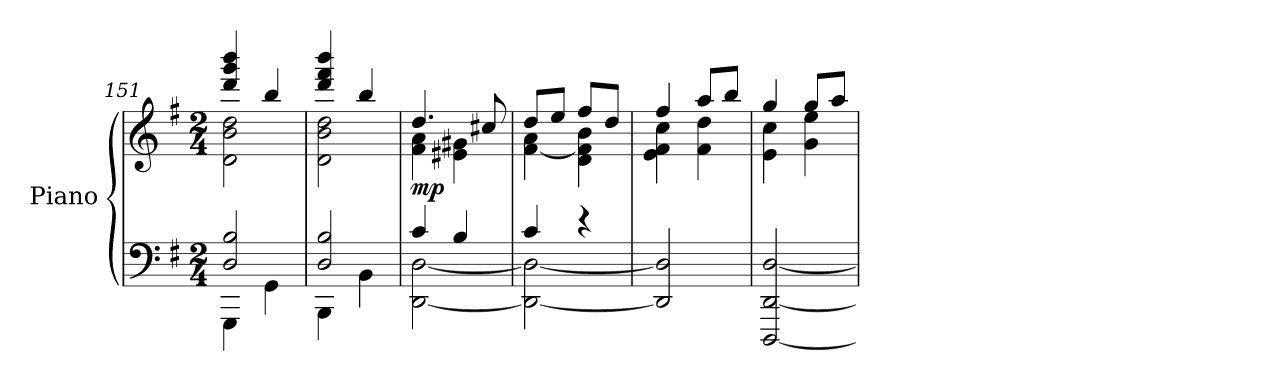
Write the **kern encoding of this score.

**kern	**kern	**dynam
*part1	*part1	*part1
*staff2	*staff1	*staff1/2
*I"Piano	*	*
*I'Pno.	*	*
*clefF4	*clefG2	*
*k[f#]	*k[f#]	*
*M2/4	*M2/4	*
=151	=151	=151
*^	*^	*
2D/ 2B/	4GGG\	4ddd/ 4ggg/ 4bbb/	2d\ 2b\ 2dd\	.
.	4GG\	4bb/	.	.
=152	=152	=152	=152	=152
2D/ 2B/	4BBB\	4ddd/ 4fff#/ 4bbb/	2d\ 2b\ 2dd\	.
.	4BB\	4bb/	.	.
!!LO:LB:g=z	!!
=153	=153	=153	=153	=153
!	!	!	!	!LO:DY:b
4c/	[2DD\ [2D\	4.dd/	4f#\ 4a\	mp
4B/	.	.	4e#X\ 4g#X\	.
.	.	8cc#X/	.	.
=154	=154	=154	=154	=154
4c/	2DD\_ 2D\_	8dd/L	[4f#\ 4a\	.
.	.	8ee/J	.	.
4r	.	8ff#/L	4d\ 4f#\] 4b\	.
.	.	8dd/J	.	.
=155	=155	=155	=155	=155
2ryy	2DD/] 2D/]	4ff#/	4e\ 4f#\ 4cc\	.
.	.	8aa/L	4f#\ 4dd\	.
.	.	8bb/J	.	.
=156	=156	=156	=156	=156
2ryy	[2DDD/ [2DD/ [2D/	4gg/	4e\ 4cc\	.
.	.	8gg/L	4g\ 4ee\	.
.	.	8aa/J	.	.
*v	*v	*	*	*
*	*v	*v	*
=	=	=
*-	*-	*-
